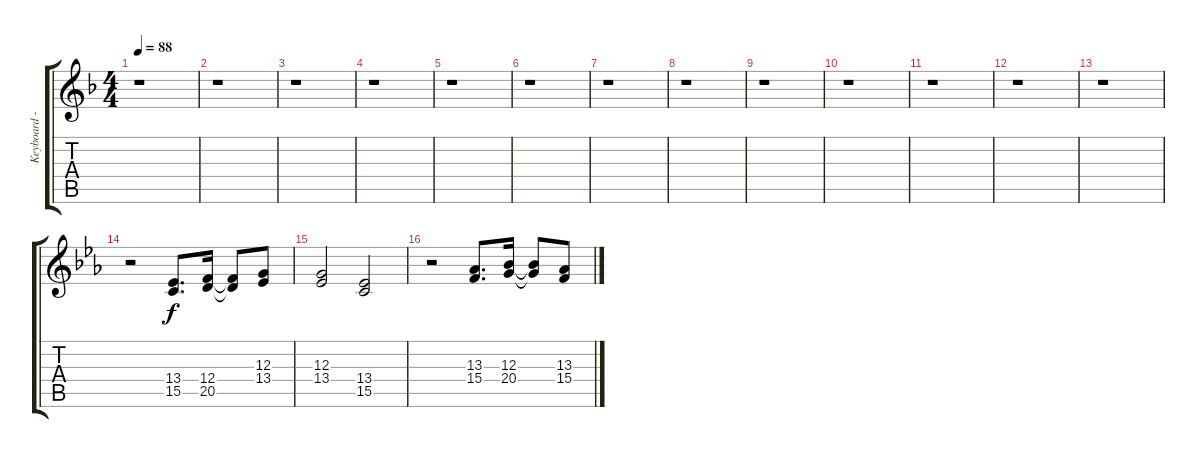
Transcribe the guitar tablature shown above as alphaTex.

\track ("Keyboard - Jordan Rudess" "Keyboard -") {instrument acousticgrandpiano}
\staff {score tabs}
\tuning (E4 B3 G3 D3 A2 E2) {hide}
\ts (4 4)
\tempo 88
\clef g2
\ks f
r.1{dy f} |
r.1 |
r.1 |
r.1 |
r.1 |
r.1 |
r.1 |
r.1 |
r.1 |
r.1 |
r.1 |
r.1 |
r.1 |
\ks eb
r.2{instrument stringensemble1} (13.4 15.5).8{d} (12.4 20.5).16 (12.4{t} 20.5{t}).8 (12.3 13.4).8 |
(12.3 13.4).2 (13.4 15.5).2 |
r.2 (13.3 15.4).8{d} (12.3 20.4).16 (12.3{t} 20.4{t}).8 (13.3 15.4).8
